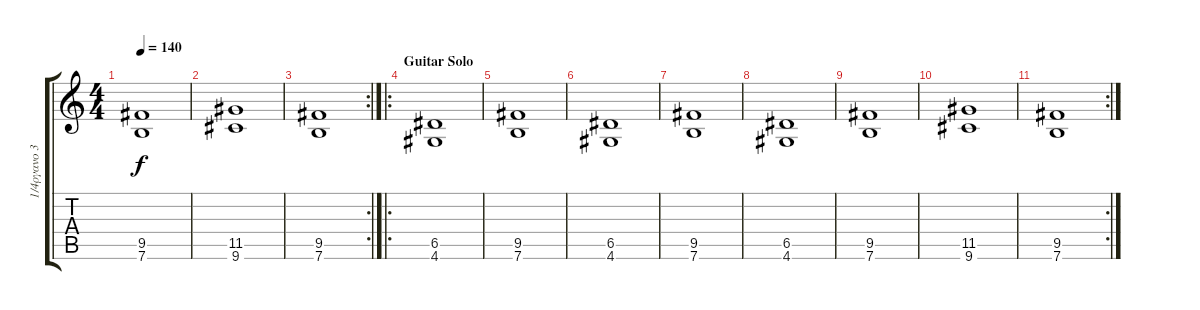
\track ("1/4ργανο 3" "1/4ργανο 3") {instrument distortionguitar}
\staff {score tabs}
\tuning (E4 B3 G3 D3 A2 E2) {hide}
\ts (4 4)
\tempo 140
\clef g2
\ks c
(9.5 7.6).1{dy f} |
(11.5 9.6).1 |
\rc 2
(9.5 7.6).1 |
\ro
\section ("" "Guitar Solo")
(6.5 4.6).1{instrument distortionguitar} |
(9.5 7.6).1 |
(6.5 4.6).1 |
(9.5 7.6).1 |
(6.5 4.6).1 |
(9.5 7.6).1 |
(11.5 9.6).1 |
\rc 2
(9.5 7.6).1
